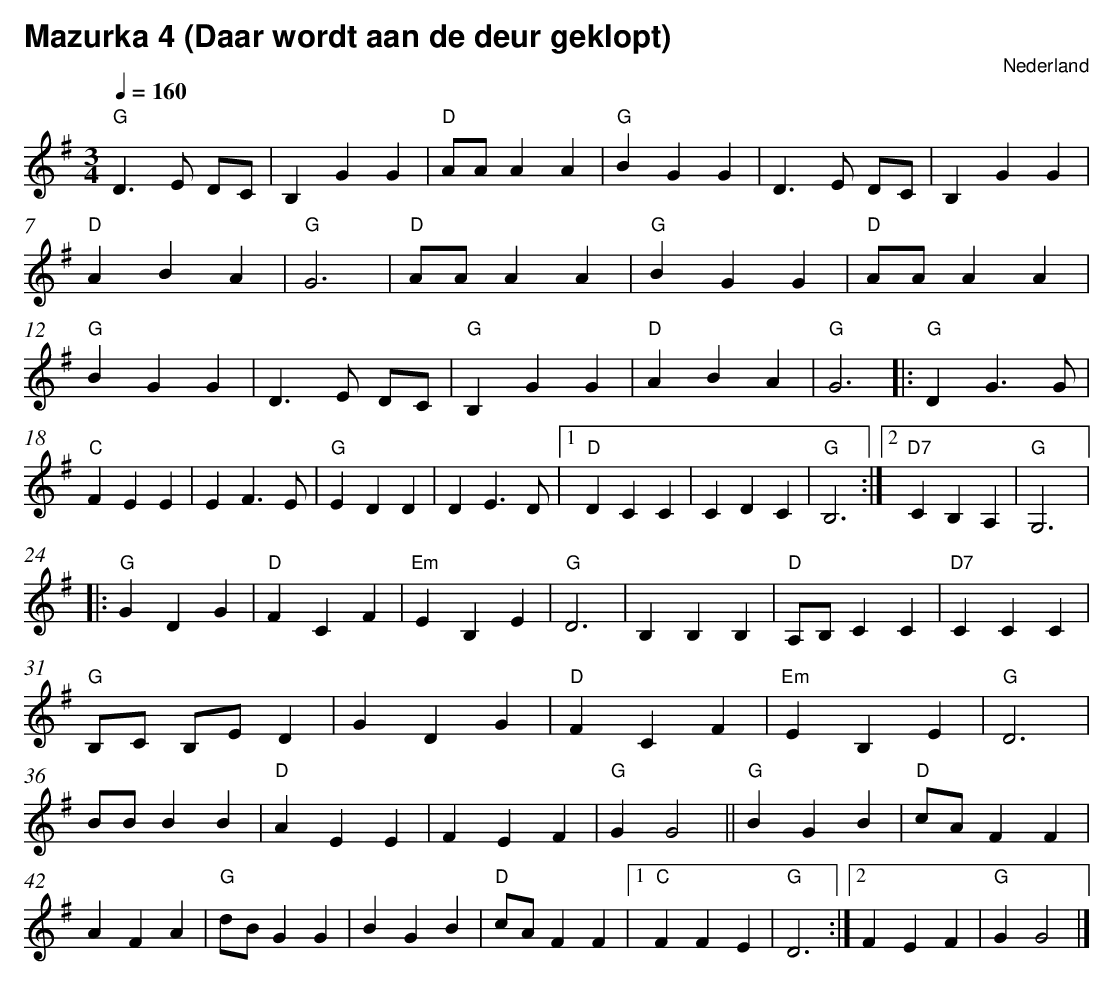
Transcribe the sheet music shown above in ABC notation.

X:1
T:Mazurka 4 (Daar wordt aan de deur geklopt)
C: Nederland
L:1/4
M:3/4
Q:1/4=160
K:G
"G" D3/2 E/ D/C/ | B, G G |"D" A/A/ A A |"G" B G G | D3/2 E/ D/C/ | B, G G |
"D" A B A |"G" G3 |"D" A/A/ A A |"G" B G G | "D" A/A/ A A |"G" B G G | D3/2 E/ D/C/ |
"G" B, G G |"D" A B A |"G" G3 |:"G" D G3/2 G/ | "C"F E E | E F3/2 E/ |
"G" E D D | D E3/2 D/ |1"D" D C C | C D C |"G" B,3 :|2"D7" C B, A, |"G" G,3 ]|:$
"G" G D G |"D" F C F |"Em" E B, E |"G" D3 | B, B, B, |"D" A,/B,/ C C |"D7" C C C |
"G" B,/C/ B,/E/ D | G D G |"D" F C F |"Em" E B, E |"G" D3 | B/B/ B B |"D" A E E |
F E F | "G" G G2 ||"G" B G B |"D" c/A/ F F | A F A |"G" d/B/ G G |
B G B |"D" c/A/ F F |1"C" F F E | "G" D3 :|2 F E F |"G" G G2 |]
